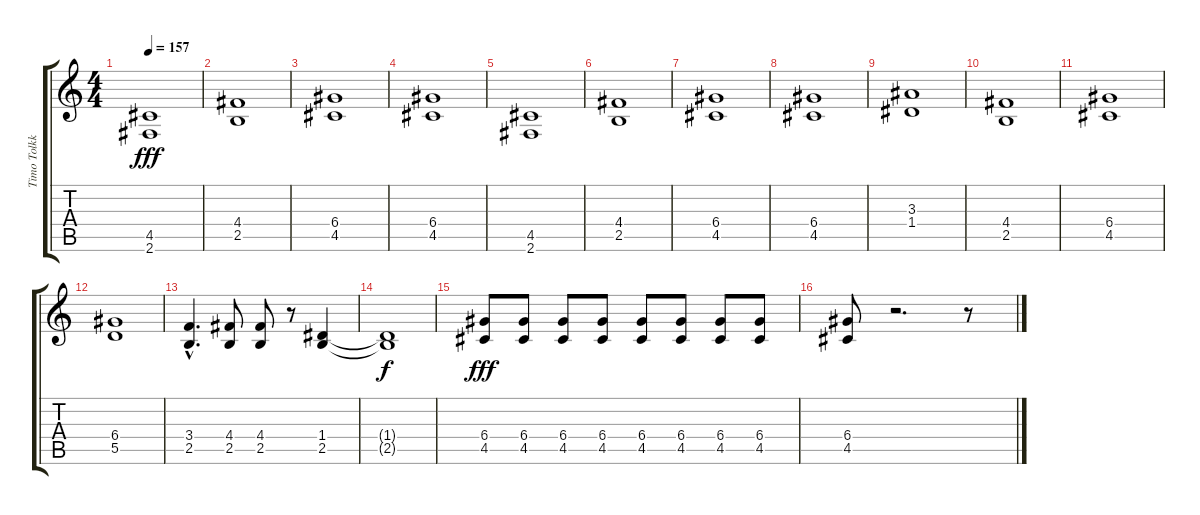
\track ("Timo Tolkki" "Timo Tolkk") {instrument distortionguitar}
\staff {score tabs}
\tuning (E4 B3 G3 D3 A2 E2) {hide}
\ts (4 4)
\tempo 157
\clef g2
\ks c
(4.5 2.6).1{dy fff} |
(4.4 2.5).1 |
(6.4 4.5).1 |
(6.4 4.5).1 |
(4.5 2.6).1 |
(4.4 2.5).1 |
(6.4 4.5).1 |
(6.4 4.5).1 |
(3.3 1.4).1 |
(4.4 2.5).1 |
(6.4 4.5).1 |
(6.4 5.5).1 |
(3.4{hac} 2.5{hac}).4{d} (4.4 2.5).8 (4.4 2.5).8 r.8 (1.4 2.5).4 |
(1.4{t} 2.5{t}).1{dy f} |
(6.4 4.5).8{dy fff} (6.4 4.5).8 (6.4 4.5).8 (6.4 4.5).8 (6.4 4.5).8 (6.4 4.5).8 (6.4 4.5).8 (6.4 4.5).8 |
(6.4 4.5).8 r.2{d} r.8
